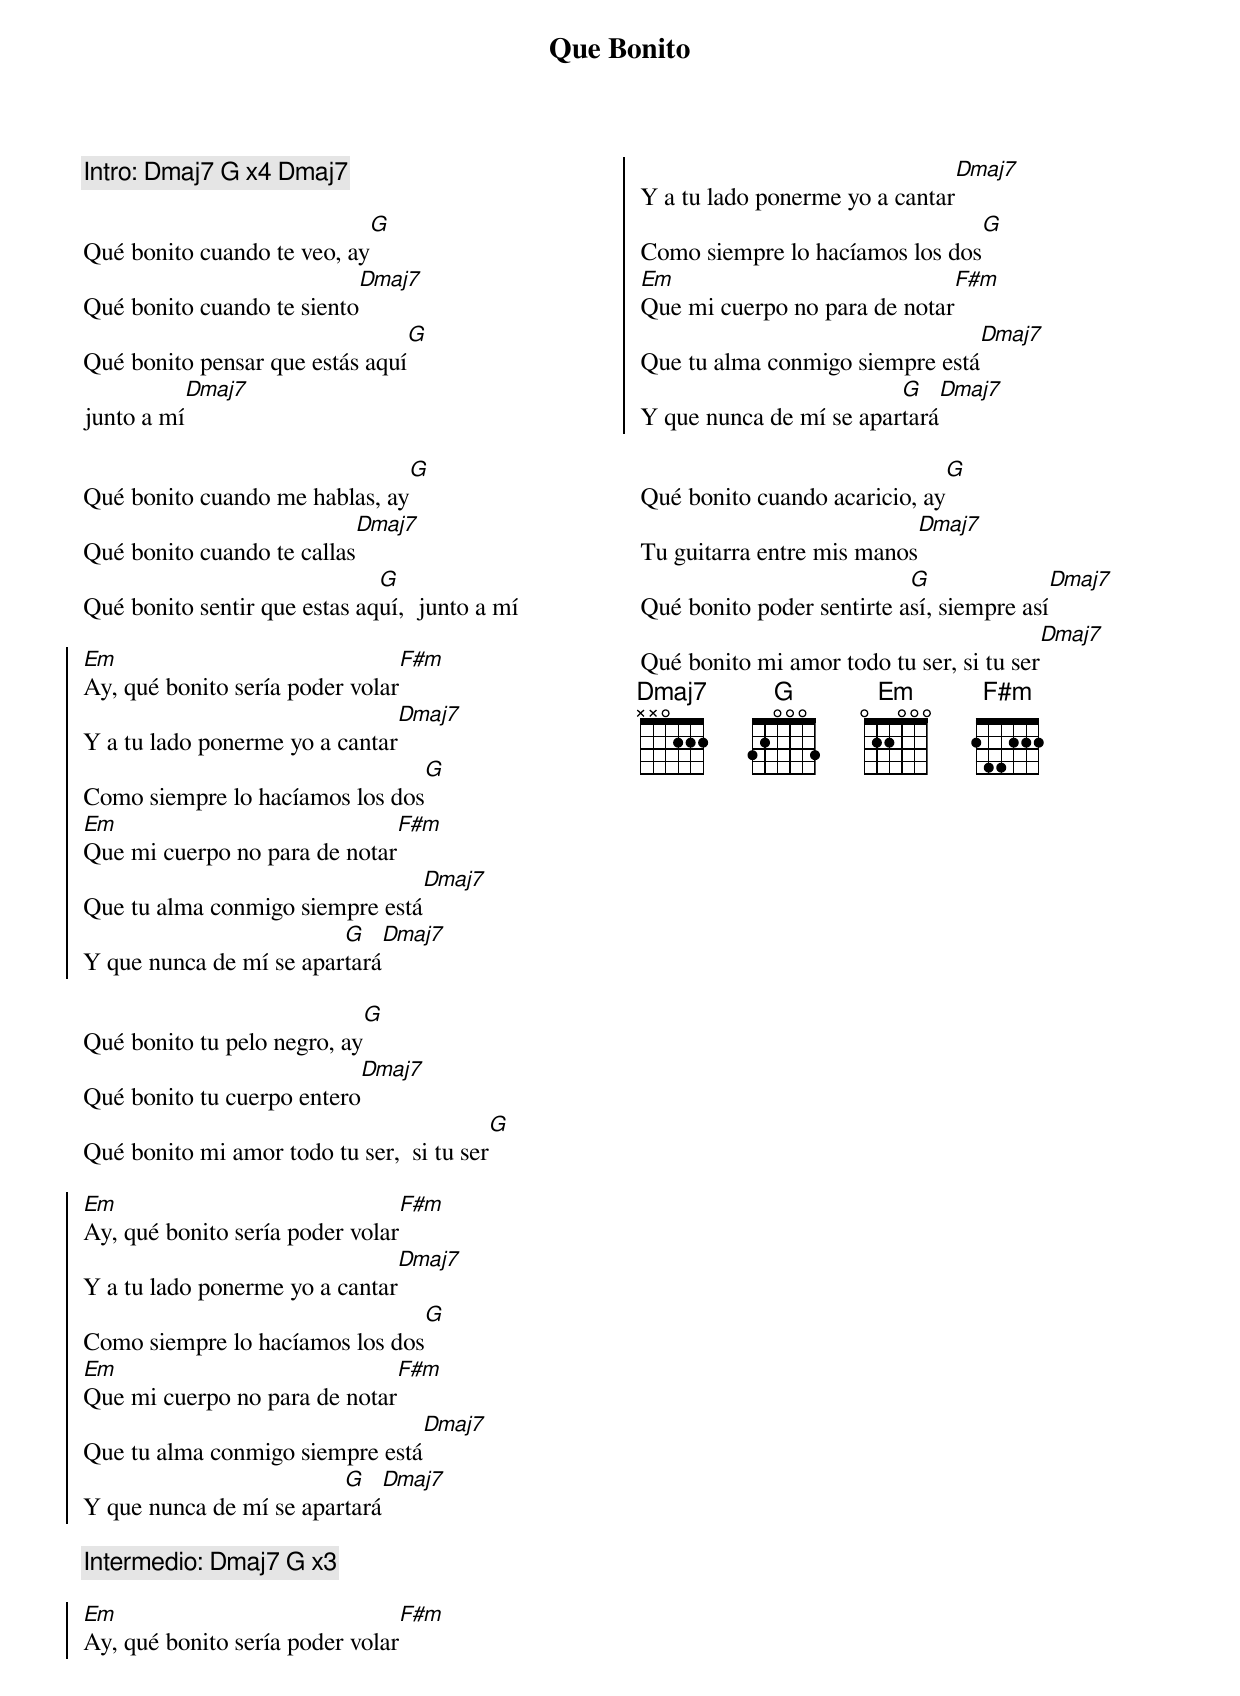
{title: Que Bonito}
{columns: 2}
{Define: E7 frets 0 2 0 1 0 0}
{comment: Intro: [Dmaj7] [G] x4 [Dmaj7]}

{start_of_verse}
Qué bonito cuando te veo, ay[G]
Qué bonito cuando te siento[Dmaj7]
Qué bonito pensar que estás aquí[G]
junto a mí[Dmaj7]
{end_of_verse}

{start_of_verse}
Qué bonito cuando me hablas, ay[G]
Qué bonito cuando te callas[Dmaj7]
Qué bonito sentir que estas aq[G]uí,  junto a mí
{end_of_verse}

{start_of_chorus}
[Em]Ay, qué bonito sería poder volar[F#m]
Y a tu lado ponerme yo a cantar[Dmaj7]
Como siempre lo hacíamos los dos[G]
[Em]Que mi cuerpo no para de notar[F#m]
Que tu alma conmigo siempre está[Dmaj7]
Y que nunca de mí se apar[G]tará[Dmaj7]
{end_of_chorus}

{start_of_verse}
Qué bonito tu pelo negro, ay[G]
Qué bonito tu cuerpo entero[Dmaj7]
Qué bonito mi amor todo tu ser,  si tu ser[G]
{end_of_verse}

{start_of_chorus}
[Em]Ay, qué bonito sería poder volar[F#m]
Y a tu lado ponerme yo a cantar[Dmaj7]
Como siempre lo hacíamos los dos[G]
[Em]Que mi cuerpo no para de notar[F#m]
Que tu alma conmigo siempre está[Dmaj7]
Y que nunca de mí se apar[G]tará[Dmaj7]
{end_of_chorus}

{comment: Intermedio: [Dmaj7] [G] x3}

{start_of_chorus}
[Em]Ay, qué bonito sería poder volar[F#m]
Y a tu lado ponerme yo a cantar[Dmaj7]
Como siempre lo hacíamos los dos[G]
[Em]Que mi cuerpo no para de notar[F#m]
Que tu alma conmigo siempre está[Dmaj7]
Y que nunca de mí se apar[G]tará[Dmaj7]
{end_of_chorus}

{start_of_verse}
Qué bonito cuando acaricio, ay[G]
Tu guitarra entre mis manos[Dmaj7]
Qué bonito poder sentirte a[G]sí, siempre así[Dmaj7]
Qué bonito mi amor todo tu ser, si tu ser[Dmaj7]
{end_of_verse}
